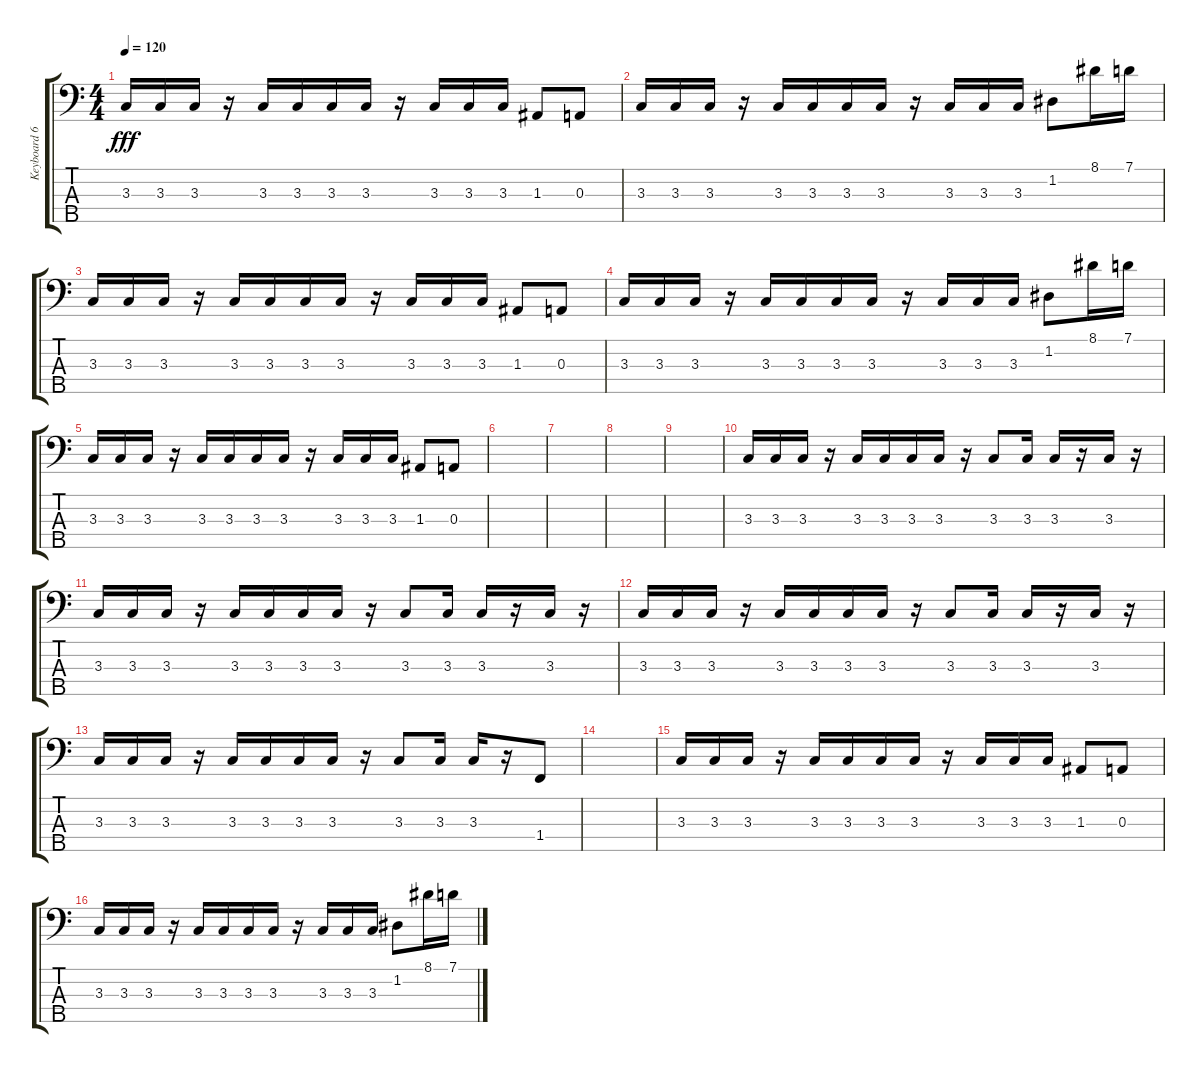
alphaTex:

\track ("Keyboard 6" "Keyboard 6") {instrument synthbass1}
\staff {score tabs}
\tuning (G2 D2 A1 E1 B0) {hide}
\ts (4 4)
\tempo 120
\clef f4
\ks c
3.3.16{dy fff} 3.3.16 3.3.16 r.16 3.3.16 3.3.16 3.3.16 3.3.16 r.16 3.3.16 3.3.16 3.3.16 1.3.8 0.3.8 |
3.3.16 3.3.16 3.3.16 r.16 3.3.16 3.3.16 3.3.16 3.3.16 r.16 3.3.16 3.3.16 3.3.16 1.2.8 8.1.16 7.1.16 |
3.3.16 3.3.16 3.3.16 r.16 3.3.16 3.3.16 3.3.16 3.3.16 r.16 3.3.16 3.3.16 3.3.16 1.3.8 0.3.8 |
3.3.16 3.3.16 3.3.16 r.16 3.3.16 3.3.16 3.3.16 3.3.16 r.16 3.3.16 3.3.16 3.3.16 1.2.8 8.1.16 7.1.16 |
3.3.16 3.3.16 3.3.16 r.16 3.3.16 3.3.16 3.3.16 3.3.16 r.16 3.3.16 3.3.16 3.3.16 1.3.8 0.3.8 |
|
|
|
|
3.3.16 3.3.16 3.3.16 r.16 3.3.16 3.3.16 3.3.16 3.3.16 r.16 3.3.8 3.3.16 3.3.16 r.16 3.3.16 r.16 |
3.3.16 3.3.16 3.3.16 r.16 3.3.16 3.3.16 3.3.16 3.3.16 r.16 3.3.8 3.3.16 3.3.16 r.16 3.3.16 r.16 |
3.3.16 3.3.16 3.3.16 r.16 3.3.16 3.3.16 3.3.16 3.3.16 r.16 3.3.8 3.3.16 3.3.16 r.16 3.3.16 r.16 |
3.3.16 3.3.16 3.3.16 r.16 3.3.16 3.3.16 3.3.16 3.3.16 r.16 3.3.8 3.3.16 3.3.16 r.16 1.4.8 |
|
3.3.16 3.3.16 3.3.16 r.16 3.3.16 3.3.16 3.3.16 3.3.16 r.16 3.3.16 3.3.16 3.3.16 1.3.8 0.3.8 |
3.3.16 3.3.16 3.3.16 r.16 3.3.16 3.3.16 3.3.16 3.3.16 r.16 3.3.16 3.3.16 3.3.16 1.2.8 8.1.16 7.1.16
